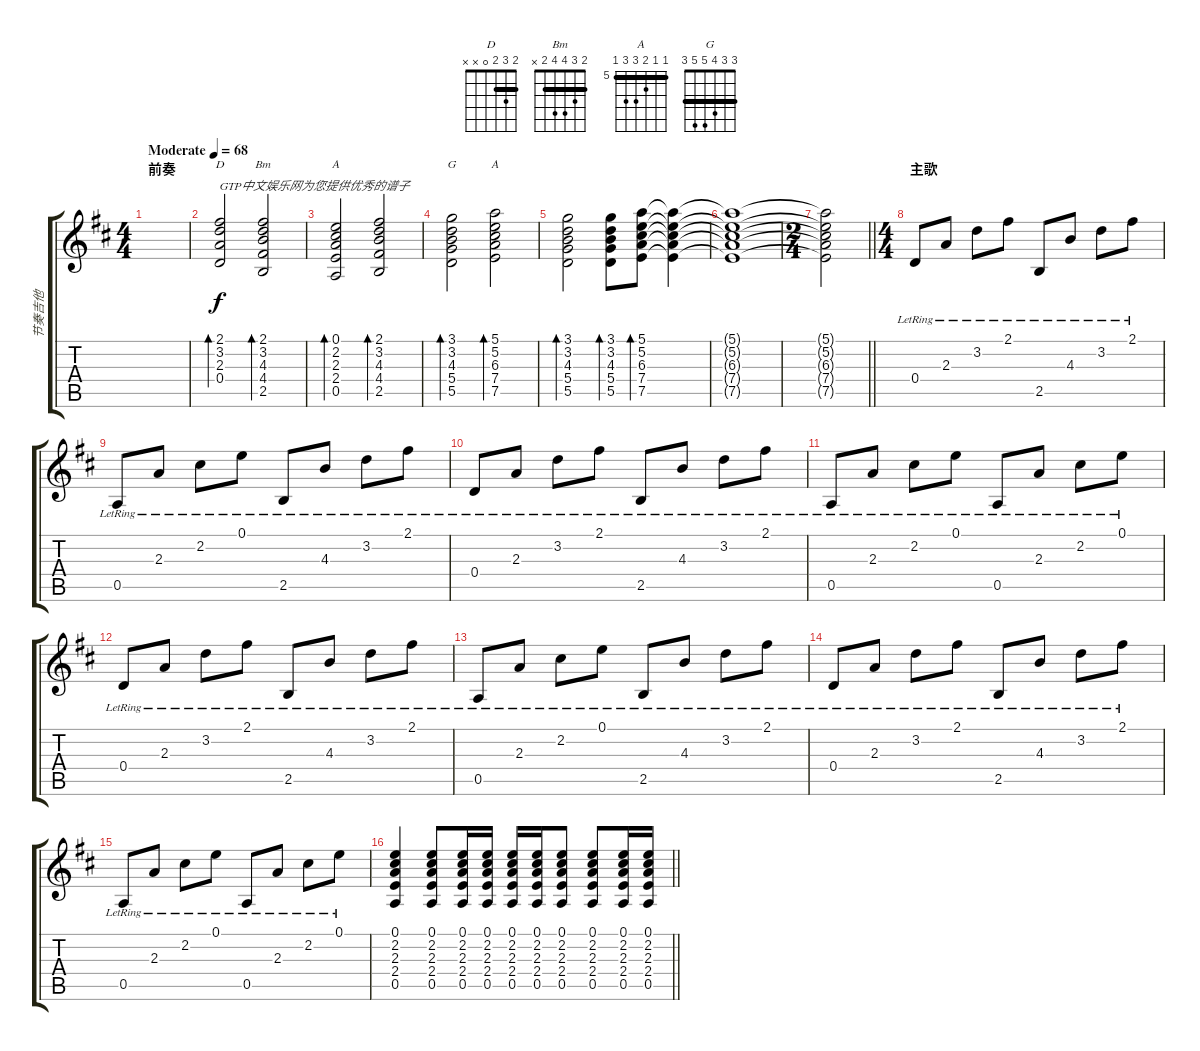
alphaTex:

\track ("节奏吉他" "节奏吉他") {instrument acousticguitarsteel}
\staff {score tabs}
\tuning (E4 B3 G3 D3 A2 E2) {hide}
\chord ("D" 2 3 2 0 x x) {barre 2}
\chord ("Bm" 2 3 4 4 2 x) {barre 2}
\chord ("A" 0 2 2 2 0 x)
\chord ("G" 3 3 4 5 5 3) {barre 3}
\chord ("A" 5 5 6 7 7 5) {firstfret 5 barre 5}
\ts (4 4)
\section ("" "前奏")
\tempo (68 "Moderate")
\clef g2
\ks d
|
(2.1 3.2 2.3 0.4).2{bd 240 ch "D" txt "GTP中文娱乐网为您提供优秀的谱子"} (2.1 3.2 4.3 4.4 2.5).2{bd 240 ch "Bm"} |
(0.1 2.2 2.3 2.4 0.5).2{bd 240 ch "A"} (2.1 3.2 4.3 4.4 2.5).2{bd 240} |
(3.1 3.2 4.3 5.4 5.5).2{bd 120 ch "G"} (5.1 5.2 6.3 7.4 7.5).2{bd 120 ch "A"} |
(3.1 3.2 4.3 5.4 5.5).2{bd 240} (3.1 3.2 4.3 5.4 5.5).8{bd 120} (5.1 5.2 6.3 7.4 7.5).8{bd 60} (5.1{t} 5.2{t} 6.3{t} 7.4{t} 7.5{t}).4 |
(5.1{t} 5.2{t} 6.3{t} 7.4{t} 7.5{t}).1 |
\ts (2 4)
\barLineRight lightlight
(5.1{t} 5.2{t} 6.3{t} 7.4{t} 7.5{t}).2 |
\ts (4 4)
\section ("" "主歌")
0.4{lr}.8 2.3{lr}.8 3.2{lr}.8 2.1{lr}.8 2.5{lr}.8 4.3{lr}.8 3.2{lr}.8 2.1{lr}.8 |
0.5{lr}.8 2.3{lr}.8 2.2{lr}.8 0.1{lr}.8 2.5{lr}.8 4.3{lr}.8 3.2{lr}.8 2.1{lr}.8 |
0.4{lr}.8 2.3{lr}.8 3.2{lr}.8 2.1{lr}.8 2.5{lr}.8 4.3{lr}.8 3.2{lr}.8 2.1{lr}.8 |
0.5{lr}.8 2.3{lr}.8 2.2{lr}.8 0.1{lr}.8 0.5{lr}.8 2.3{lr}.8 2.2{lr}.8 0.1{lr}.8 |
0.4{lr}.8 2.3{lr}.8 3.2{lr}.8 2.1{lr}.8 2.5{lr}.8 4.3{lr}.8 3.2{lr}.8 2.1{lr}.8 |
0.5{lr}.8 2.3{lr}.8 2.2{lr}.8 0.1{lr}.8 2.5{lr}.8 4.3{lr}.8 3.2{lr}.8 2.1{lr}.8 |
0.4{lr}.8 2.3{lr}.8 3.2{lr}.8 2.1{lr}.8 2.5{lr}.8 4.3{lr}.8 3.2{lr}.8 2.1{lr}.8 |
0.5{lr}.8 2.3{lr}.8 2.2{lr}.8 0.1{lr}.8 0.5{lr}.8 2.3{lr}.8 2.2{lr}.8 0.1{lr}.8 |
\barLineRight lightlight
(0.1 2.2 2.3 2.4 0.5).4 (0.1 2.2 2.3 2.4 0.5).8 (0.1 2.2 2.3 2.4 0.5).16 (0.1 2.2 2.3 2.4 0.5).16 (0.1 2.2 2.3 2.4 0.5).16 (0.1 2.2 2.3 2.4 0.5).16 (0.1 2.2 2.3 2.4 0.5).8 (0.1 2.2 2.3 2.4 0.5).8 (0.1 2.2 2.3 2.4 0.5).16 (0.1 2.2 2.3 2.4 0.5).16
